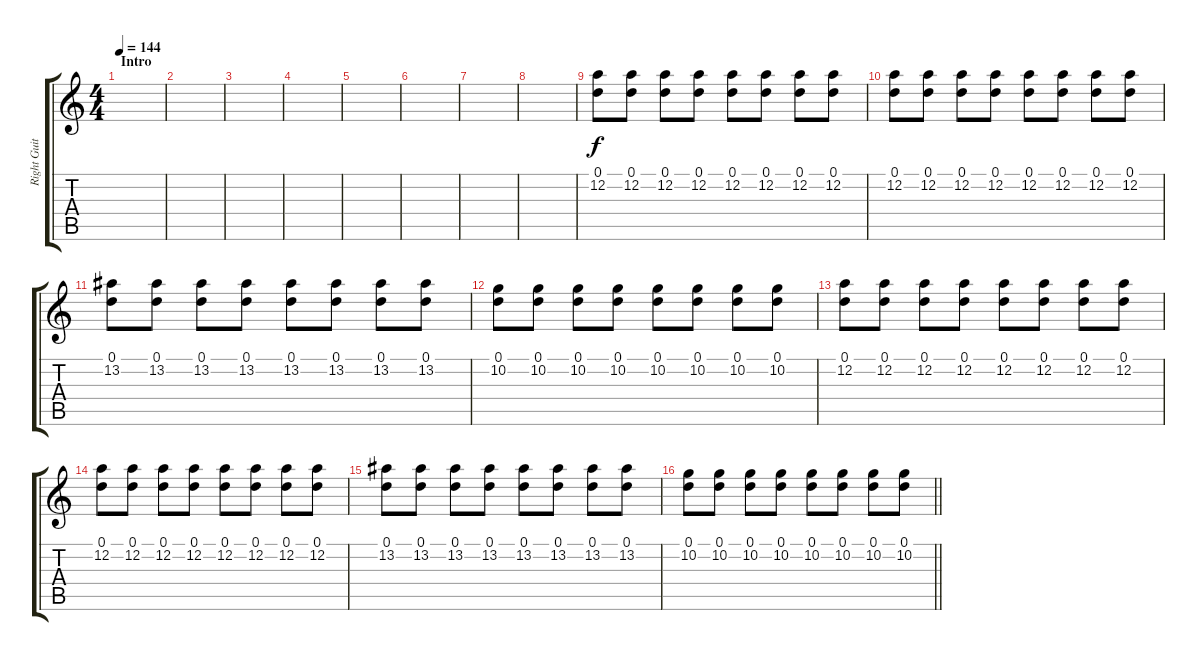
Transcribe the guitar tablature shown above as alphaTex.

\track ("Right Guitar" "Right Guit") {instrument distortionguitar}
\staff {score tabs}
\tuning (D4 A3 F3 C3 G2 D2) {hide}
\ts (4 4)
\section ("" "Intro")
\tempo 144
\clef g2
\ks c
|
|
|
|
|
|
|
|
(0.1 12.2).8 (0.1 12.2).8 (0.1 12.2).8 (0.1 12.2).8 (0.1 12.2).8 (0.1 12.2).8 (0.1 12.2).8 (0.1 12.2).8 |
(0.1 12.2).8 (0.1 12.2).8 (0.1 12.2).8 (0.1 12.2).8 (0.1 12.2).8 (0.1 12.2).8 (0.1 12.2).8 (0.1 12.2).8 |
(0.1 13.2).8 (0.1 13.2).8 (0.1 13.2).8 (0.1 13.2).8 (0.1 13.2).8 (0.1 13.2).8 (0.1 13.2).8 (0.1 13.2).8 |
(0.1 10.2).8 (0.1 10.2).8 (0.1 10.2).8 (0.1 10.2).8 (0.1 10.2).8 (0.1 10.2).8 (0.1 10.2).8 (0.1 10.2).8 |
(0.1 12.2).8 (0.1 12.2).8 (0.1 12.2).8 (0.1 12.2).8 (0.1 12.2).8 (0.1 12.2).8 (0.1 12.2).8 (0.1 12.2).8 |
(0.1 12.2).8 (0.1 12.2).8 (0.1 12.2).8 (0.1 12.2).8 (0.1 12.2).8 (0.1 12.2).8 (0.1 12.2).8 (0.1 12.2).8 |
(0.1 13.2).8 (0.1 13.2).8 (0.1 13.2).8 (0.1 13.2).8 (0.1 13.2).8 (0.1 13.2).8 (0.1 13.2).8 (0.1 13.2).8 |
\barLineRight lightlight
(0.1 10.2).8 (0.1 10.2).8 (0.1 10.2).8 (0.1 10.2).8 (0.1 10.2).8 (0.1 10.2).8 (0.1 10.2).8 (0.1 10.2).8
